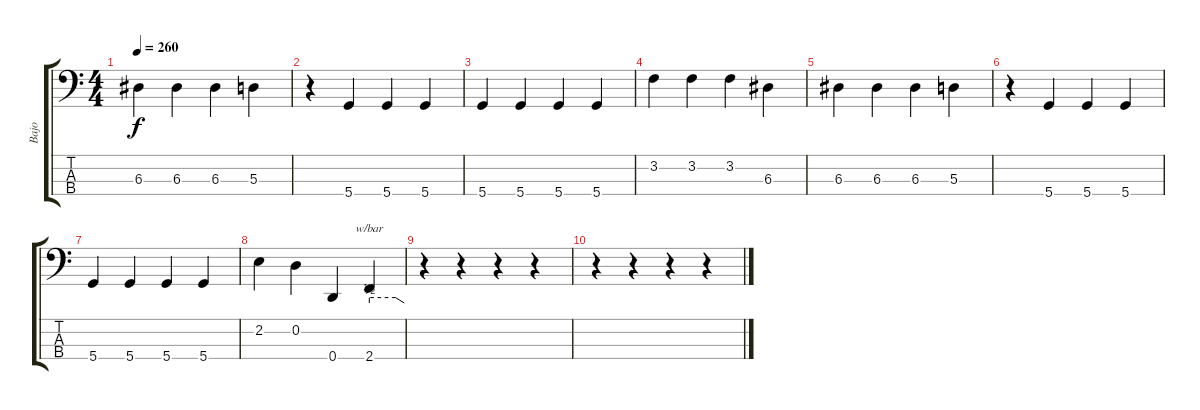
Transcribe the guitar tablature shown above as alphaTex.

\track ("Bajo" "Bajo") {instrument electricbasspick}
\staff {score tabs}
\tuning (G2 D2 A1 D1) {hide}
\ts (4 4)
\tempo 260
\clef f4
\ks c
6.3.4{dy f} 6.3.4 6.3.4 5.3.4 |
r.4 5.4.4 5.4.4 5.4.4 |
5.4.4 5.4.4 5.4.4 5.4.4 |
3.2.4 3.2.4 3.2.4 6.3.4 |
6.3.4 6.3.4 6.3.4 5.3.4 |
r.4 5.4.4 5.4.4 5.4.4 |
5.4.4 5.4.4 5.4.4 5.4.4 |
2.2.4 0.2.4 0.4.4 2.4.4{tbe (custom default 0 2 45 2 60 0)} |
r.4 r.4 r.4 r.4 |
r.4 r.4 r.4 r.4
